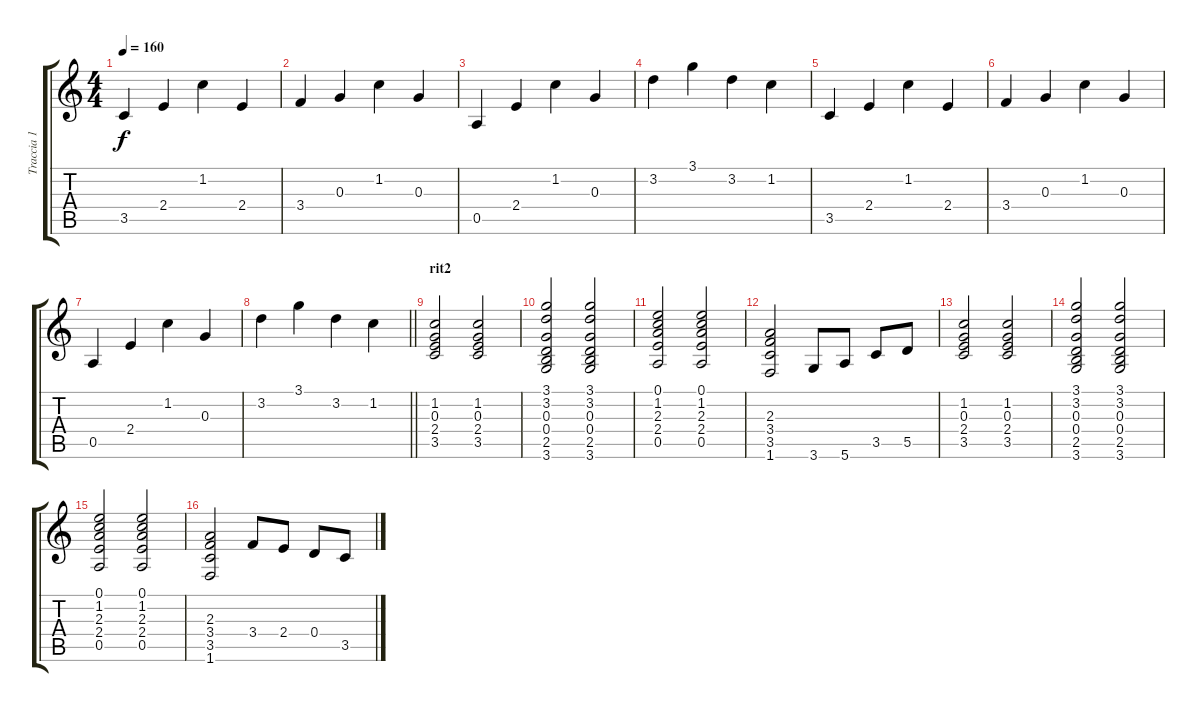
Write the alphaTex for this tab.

\track ("Traccia 1" "Traccia 1") {instrument acousticguitarsteel}
\staff {score tabs}
\tuning (E4 B3 G3 D3 A2 E2) {hide}
\ts (4 4)
\tempo 160
\clef g2
\ks c
3.5.4{dy f} 2.4.4 1.2.4 2.4.4 |
3.4.4 0.3.4 1.2.4 0.3.4 |
0.5.4 2.4.4 1.2.4 0.3.4 |
3.2.4 3.1.4 3.2.4 1.2.4 |
3.5.4 2.4.4 1.2.4 2.4.4 |
3.4.4 0.3.4 1.2.4 0.3.4 |
0.5.4 2.4.4 1.2.4 0.3.4 |
\barLineRight lightlight
3.2.4 3.1.4 3.2.4 1.2.4 |
\section ("" "rit2")
(1.2 0.3 2.4 3.5).2 (1.2 0.3 2.4 3.5).2 |
(3.1 3.2 0.3 0.4 2.5 3.6).2 (3.1 3.2 0.3 0.4 2.5 3.6).2 |
(0.1 1.2 2.3 2.4 0.5).2 (0.1 1.2 2.3 2.4 0.5).2 |
(2.3 3.4 3.5 1.6).2 3.6.8 5.6.8 3.5.8 5.5.8 |
(1.2 0.3 2.4 3.5).2 (1.2 0.3 2.4 3.5).2 |
(3.1 3.2 0.3 0.4 2.5 3.6).2 (3.1 3.2 0.3 0.4 2.5 3.6).2 |
(0.1 1.2 2.3 2.4 0.5).2 (0.1 1.2 2.3 2.4 0.5).2 |
(2.3 3.4 3.5 1.6).2 3.4.8 2.4.8 0.4.8 3.5.8
